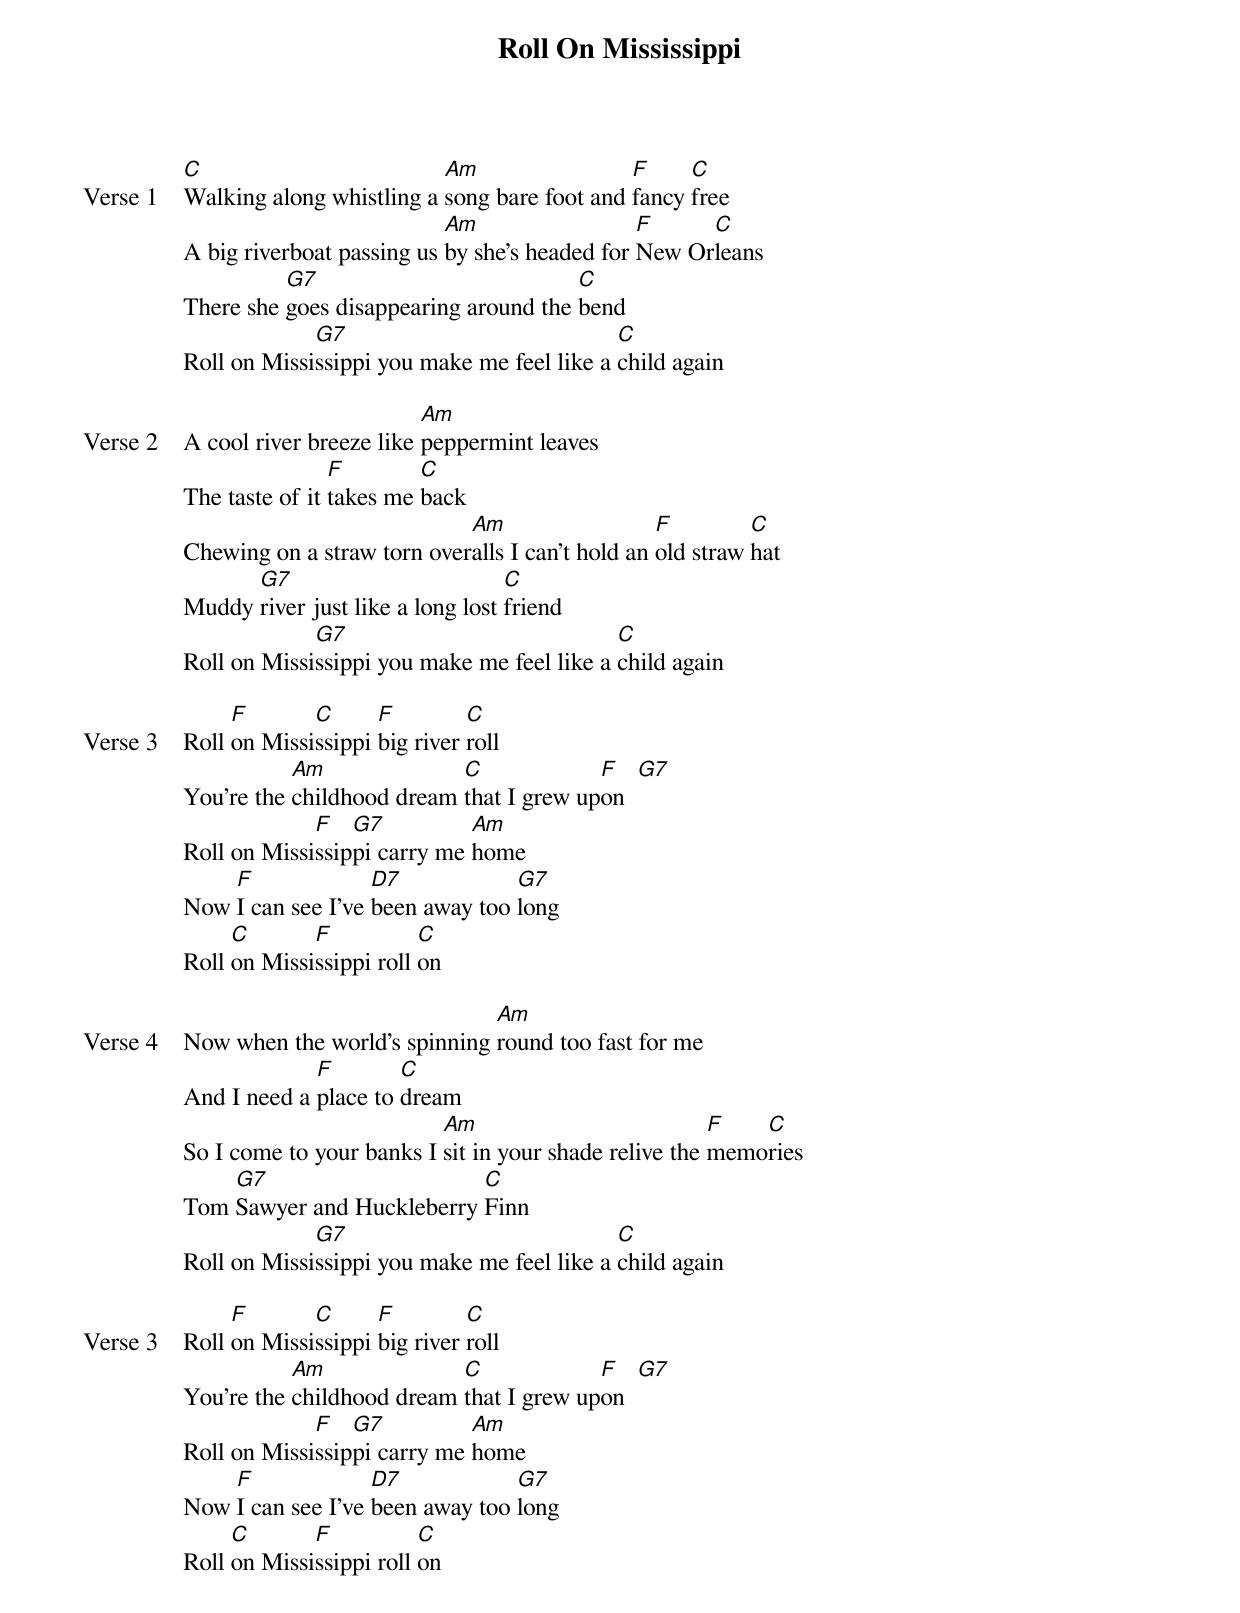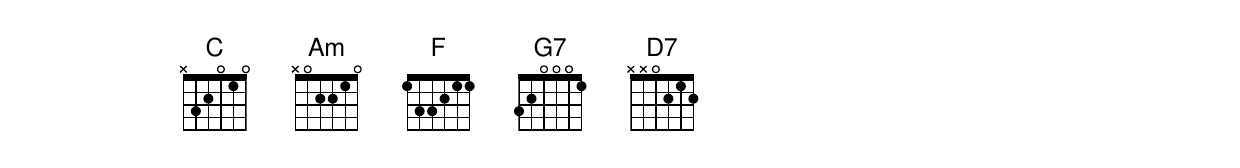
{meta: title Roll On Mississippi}
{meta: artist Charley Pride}
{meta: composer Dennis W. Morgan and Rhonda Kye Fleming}
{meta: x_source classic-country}
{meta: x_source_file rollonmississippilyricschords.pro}
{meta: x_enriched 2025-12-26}

{start_of_verse: Verse 1}
[C]Walking along whistling a [Am]song bare foot and [F]fancy [C]free
A big riverboat passing us [Am]by she’s headed for [F]New Or[C]leans
There she [G7]goes disappearing around the [C]bend
Roll on Missi[G7]ssippi you make me feel like a [C]child again
{end_of_verse}

{start_of_verse: Verse 2}
A cool river breeze like [Am]peppermint leaves
The taste of it [F]takes me [C]back
Chewing on a straw torn over[Am]alls I can’t hold an [F]old straw [C]hat
Muddy [G7]river just like a long lost [C]friend
Roll on Missi[G7]ssippi you make me feel like a [C]child again
{end_of_verse}

{start_of_verse: Verse 3}
Roll [F]on Missi[C]ssippi [F]big river [C]roll
You’re the [Am]childhood dream [C]that I grew up[F]on  [G7]
Roll on Missi[F]ssip[G7]pi carry me [Am]home
Now [F]I can see I’ve [D7]been away too [G7]long
Roll [C]on Missi[F]ssippi roll [C]on
{end_of_verse}

{start_of_verse: Verse 4}
Now when the world's spinning [Am]round too fast for me
And I need a [F]place to [C]dream
So I come to your banks I [Am]sit in your shade relive the [F]memo[C]ries
Tom [G7]Sawyer and Huckleberry [C]Finn
Roll on Missi[G7]ssippi you make me feel like a [C]child again
{end_of_verse}

{start_of_verse: Verse 3}
Roll [F]on Missi[C]ssippi [F]big river [C]roll
You’re the [Am]childhood dream [C]that I grew up[F]on  [G7]
Roll on Missi[F]ssip[G7]pi carry me [Am]home
Now [F]I can see I’ve [D7]been away too [G7]long
Roll [C]on Missi[F]ssippi roll [C]on
{end_of_verse}
